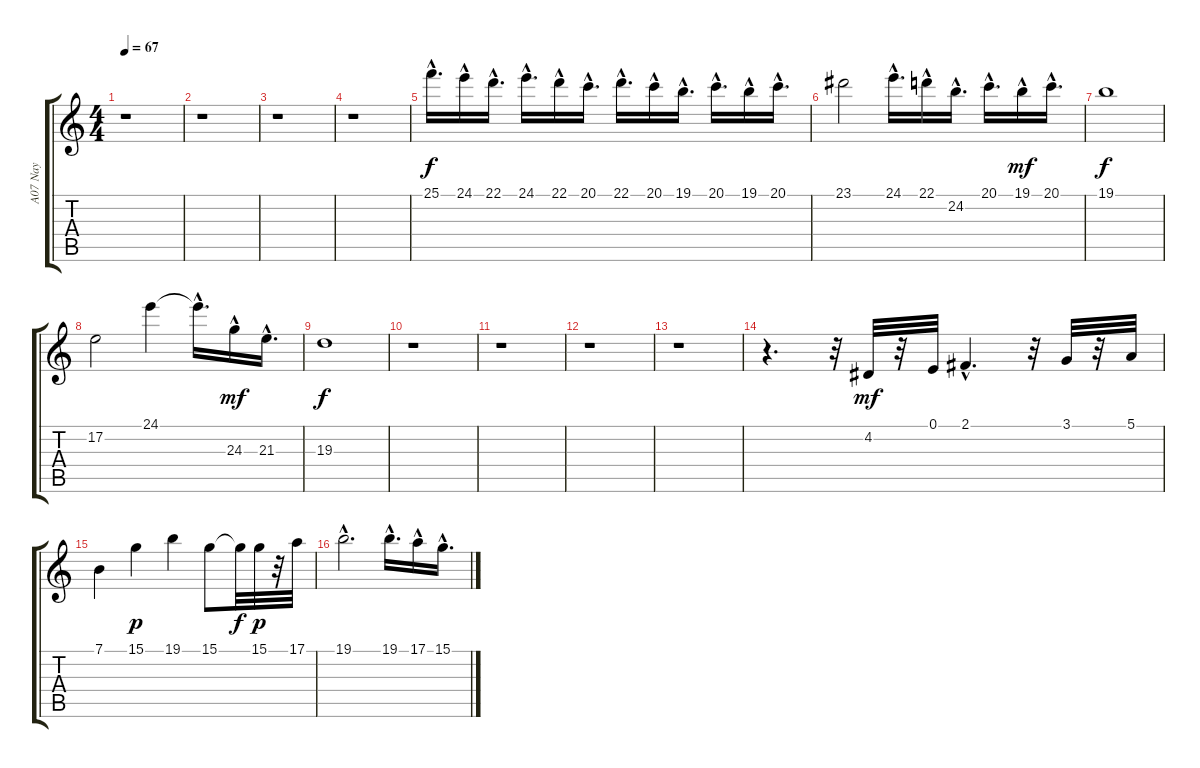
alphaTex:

\track ("A07 Nay" "A07 Nay") {instrument piccolo}
\staff {score tabs}
\tuning (E4 B3 G3 D3 A2 E2) {hide}
\ts (4 4)
\tempo 67
\clef g2
\ks c
r.1{dy p} |
r.1 |
r.1 |
r.1 |
25.1{hac}.16{d dy f} 24.1{hac}.16 22.1{hac}.16{d} 24.1{hac}.16{d} 22.1{hac}.16 20.1{hac}.16{d} 22.1{hac}.16{d} 20.1{hac}.16 19.1{hac}.16{d} 20.1{hac}.16{d} 19.1{hac}.16 20.1{hac}.16{d} |
23.1.2 24.1{hac}.16{d} 22.1{hac}.16 24.2{hac}.16{d} 20.1{hac}.16{d} 19.1{hac}.16{dy mf} 20.1{hac}.16{d} |
19.1.1{dy f} |
17.2.2 24.1.4 24.1{hac t}.16{d} 24.3{hac}.16{dy mf} 21.3{hac}.16{d} |
19.3.1{dy f} |
r.1 |
r.1 |
r.1 |
r.1 |
r.4{d} r.32 4.2.32{dy mf} r.32 0.1.32 2.1{hac}.4{d} r.32 3.1.32 r.32 5.1.32 |
7.1.4 15.1.4{dy p} 19.1.4 15.1.8 15.1{t}.32{dy f} 15.1.32{dy p} r.32 17.1.32 |
19.1{hac}.2{d} 19.1{hac}.16{d} 17.1{hac}.16 15.1{hac}.16{d}
